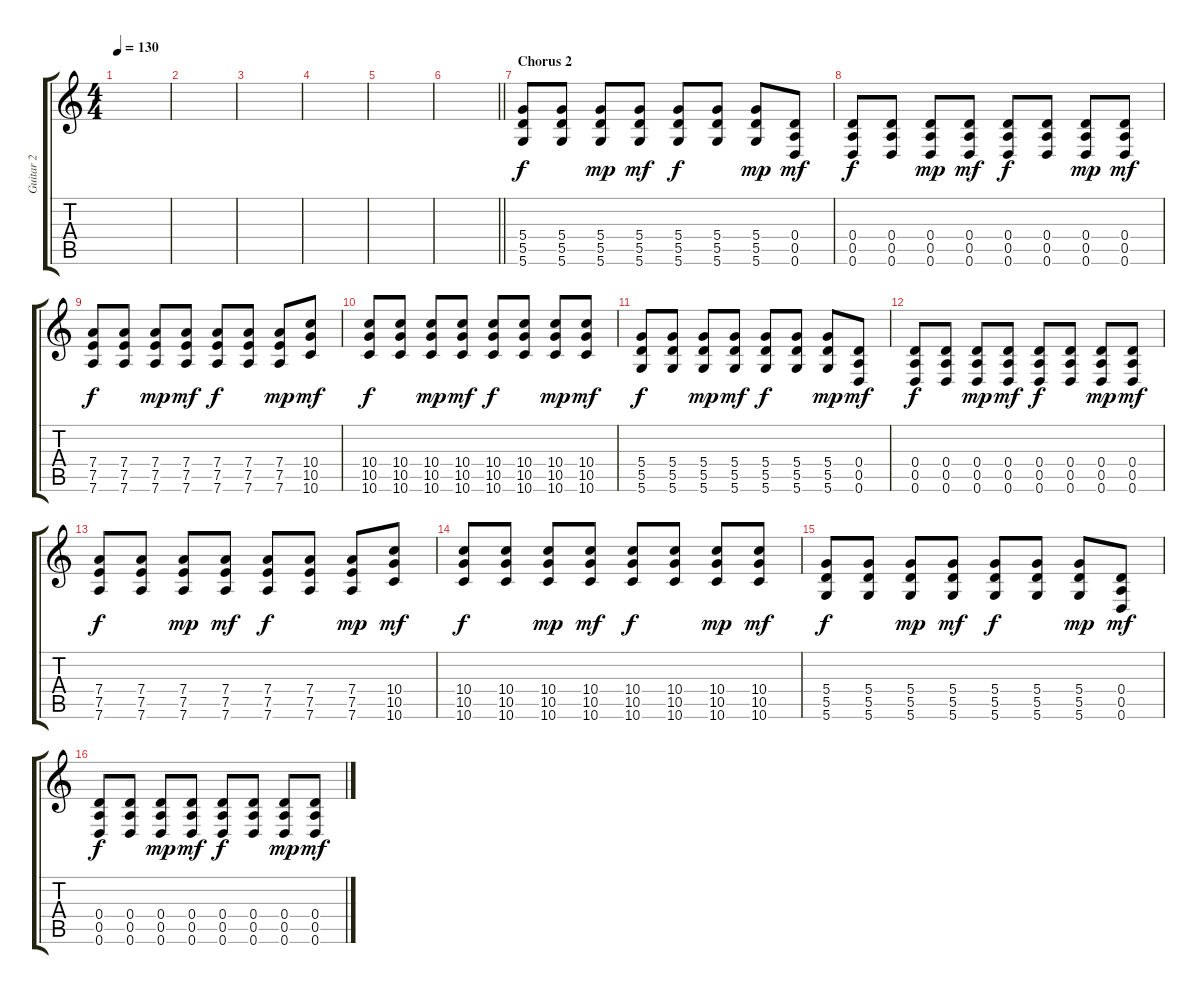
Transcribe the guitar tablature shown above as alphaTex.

\track ("Guitar 2" "Guitar 2") {instrument distortionguitar}
\staff {score tabs}
\tuning (E4 B3 G3 D3 A2 D2) {hide}
\ts (4 4)
\tempo 130
\clef g2
\ks c
|
|
|
|
|
\barLineRight lightlight
|
\section ("" "Chorus 2")
(5.4 5.5 5.6).8{dy f} (5.4 5.5 5.6).8 (5.4 5.5 5.6).8{dy mp} (5.4 5.5 5.6).8{dy mf} (5.4 5.5 5.6).8{dy f} (5.4 5.5 5.6).8 (5.4 5.5 5.6).8{dy mp} (0.4 0.5 0.6).8{dy mf} |
(0.4 0.5 0.6).8{dy f} (0.4 0.5 0.6).8 (0.4 0.5 0.6).8{dy mp} (0.4 0.5 0.6).8{dy mf} (0.4 0.5 0.6).8{dy f} (0.4 0.5 0.6).8 (0.4 0.5 0.6).8{dy mp} (0.4 0.5 0.6).8{dy mf} |
(7.4 7.5 7.6).8{dy f} (7.4 7.5 7.6).8 (7.4 7.5 7.6).8{dy mp} (7.4 7.5 7.6).8{dy mf} (7.4 7.5 7.6).8{dy f} (7.4 7.5 7.6).8 (7.4 7.5 7.6).8{dy mp} (10.4 10.5 10.6).8{dy mf} |
(10.4 10.5 10.6).8{dy f} (10.4 10.5 10.6).8 (10.4 10.5 10.6).8{dy mp} (10.4 10.5 10.6).8{dy mf} (10.4 10.5 10.6).8{dy f} (10.4 10.5 10.6).8 (10.4 10.5 10.6).8{dy mp} (10.4 10.5 10.6).8{dy mf} |
(5.4 5.5 5.6).8{dy f} (5.4 5.5 5.6).8 (5.4 5.5 5.6).8{dy mp} (5.4 5.5 5.6).8{dy mf} (5.4 5.5 5.6).8{dy f} (5.4 5.5 5.6).8 (5.4 5.5 5.6).8{dy mp} (0.4 0.5 0.6).8{dy mf} |
(0.4 0.5 0.6).8{dy f} (0.4 0.5 0.6).8 (0.4 0.5 0.6).8{dy mp} (0.4 0.5 0.6).8{dy mf} (0.4 0.5 0.6).8{dy f} (0.4 0.5 0.6).8 (0.4 0.5 0.6).8{dy mp} (0.4 0.5 0.6).8{dy mf} |
(7.4 7.5 7.6).8{dy f} (7.4 7.5 7.6).8 (7.4 7.5 7.6).8{dy mp} (7.4 7.5 7.6).8{dy mf} (7.4 7.5 7.6).8{dy f} (7.4 7.5 7.6).8 (7.4 7.5 7.6).8{dy mp} (10.4 10.5 10.6).8{dy mf} |
(10.4 10.5 10.6).8{dy f} (10.4 10.5 10.6).8 (10.4 10.5 10.6).8{dy mp} (10.4 10.5 10.6).8{dy mf} (10.4 10.5 10.6).8{dy f} (10.4 10.5 10.6).8 (10.4 10.5 10.6).8{dy mp} (10.4 10.5 10.6).8{dy mf} |
(5.4 5.5 5.6).8{dy f} (5.4 5.5 5.6).8 (5.4 5.5 5.6).8{dy mp} (5.4 5.5 5.6).8{dy mf} (5.4 5.5 5.6).8{dy f} (5.4 5.5 5.6).8 (5.4 5.5 5.6).8{dy mp} (0.4 0.5 0.6).8{dy mf} |
(0.4 0.5 0.6).8{dy f} (0.4 0.5 0.6).8 (0.4 0.5 0.6).8{dy mp} (0.4 0.5 0.6).8{dy mf} (0.4 0.5 0.6).8{dy f} (0.4 0.5 0.6).8 (0.4 0.5 0.6).8{dy mp} (0.4 0.5 0.6).8{dy mf}
